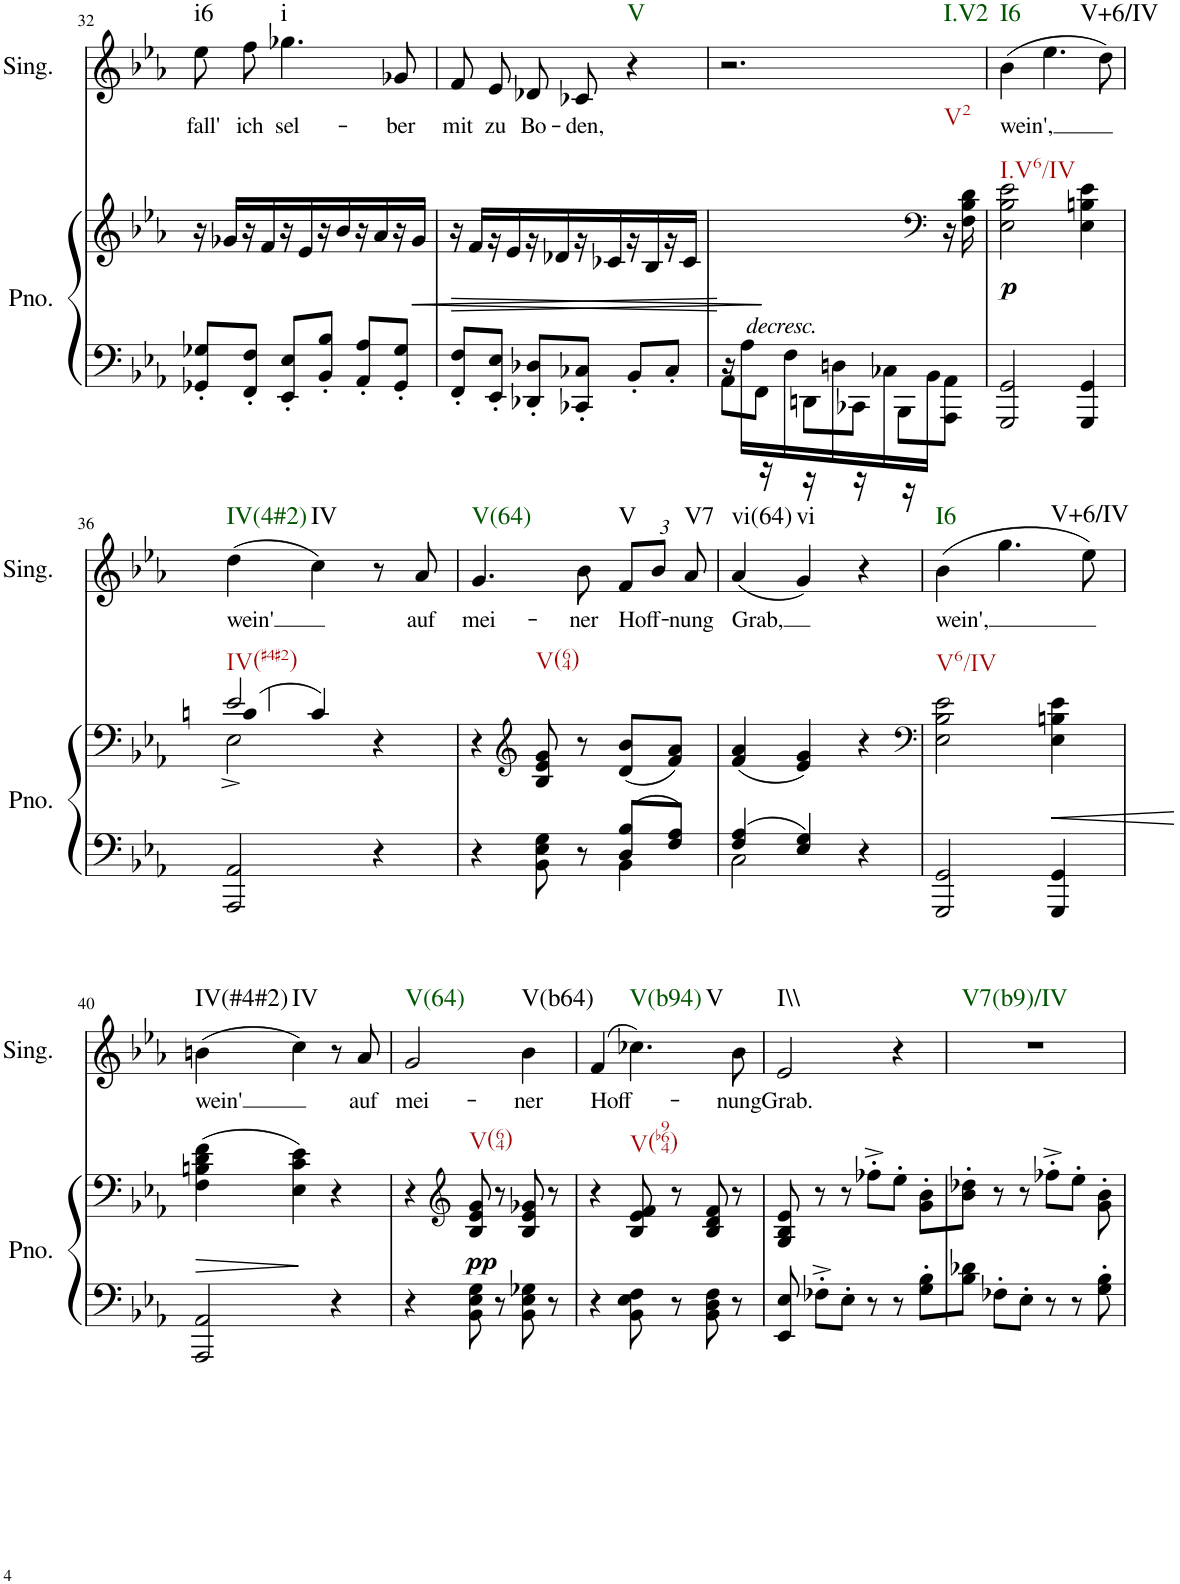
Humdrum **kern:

**kern	**kern	**dynam	**kern	**text	**harte
*part2	*part2	*part2	*part1	*part1	*part1
*staff3	*staff2	*staff2/3	*staff1	*staff1	*
*I"Pianoforte	*	*	*I"Singstimme	*	*
*I'Pno.	*	*	*I'Sing.	*	*
!!LO:PB:g=z
*clefF4	*clefG2	*	*clefG2	*	*
*k[b-e-a-]	*k[b-e-a-]	*	*k[b-e-a-]	*	*
*M3/4	*M3/4	*	*M3/4	*	*
=32	=32	=32	=32	=32	=32
!	!	!	!	!LO:LY:b	!LO:H:kt=i6
8GG-X/' 8G-X/'L	16r	.	8ee-\	fall'	N
.	16g-X/LL	.	.	.	.
!	!	!	!	!LO:LY:b	!
8FF/' 8F/'J	16r	.	8ff\	ich	.
.	16f/	.	.	.	.
!	!	!	!	!LO:LY:b	!LO:H:kt=i
8EE-/' 8E-/'L	16r	.	4.gg-X\	sel-	N
.	16e-/	.	.	.	.
8BB-/' 8B-/'J	16r	.	.	.	.
.	16b-/	.	.	.	.
8AA-/' 8A-/'L	16r	.	.	.	.
.	16a-/	.	.	.	.
!	!	!	!	!LO:LY:b	!
8GG-/' 8G-/'J	16r	.	8g-X/	-ber	.
!	!	!LO:HP:b	!	!	!
.	16g-/JJ	<	.	.	.
.	.	[	.	.	.
=33	=33	=33	=33	=33	=33
!	!	!LO:HP:b	!	!LO:LY:b	!
8FF/' 8F/'L	16r	>	8f/	mit	.
.	16f/LL	]	.	.	.
!	!	!	!	!LO:LY:b	!
8EE-/' 8E-/'J	16r	.	8e-/	zu	.
.	16e-/	.	.	.	.
!	!	!	!	!LO:LY:b	!
8DD-X/' 8D-X/'L	16r	.	8d-X/	Bo-	.
.	16d-X/	.	.	.	.
!	!	!	!	!LO:LY:b	!
8CC-X/' 8C-X/'J	16r	.	8c-X/	-den,	.
.	16c-X/	.	.	.	.
!	!	!	!	!	!LO:H:kt=V
8BB-'/L	16r	.	4r	.	N
.	16B-/	.	.	.	.
8C-'/J	16r	.	.	.	.
.	16c-/JJ	.	.	.	.
=34	=34	=34	=34	=34	=34
*^	*	*	*	*	*
!	!	!	!	!	!	!LO:H:kt=I.V2
16ryy	8AA-\L	16r	.	2.r	.	N
!	!	!LO:TX:b:i:t=decresc.	!	!	!	!
16A-\LL	.	16ryy	.	.	.	.
16ryy	8FF\J	16r	.	.	.	.
16F\	.	16ryy	.	.	.	.
16ryy	8DDn\L	16r	.	.	.	.
16Dn\	.	16ryy	.	.	.	.
16ryy	8CC-X\J	16r	.	.	.	.
16C-X\	.	16ryy	.	.	.	.
16ryy	8BBB-\L	16r	.	.	.	.
16BB-\JJ	.	16ryy	.	.	.	.
*	*	*clefF4	*	*	*	*
8ryy	8AAA-\ 8AA-\J	16r	.	.	.	.
.	.	16F\ 16B-\ 16d\	.	.	.	.
*v	*v	*	*	*	*	*
=35	=35	=35	=35	=35	=35
!	!	!LO:DY:b	!	!LO:LY:b	!LO:H:kt=I6
2GGG/ 2GG/	2E-\ 2B-\ 2e-\	p	(4b-\	wein',	N
!	!	!	!	!	!LO:H:kt=V+6/IV
.	.	.	4.ee-\	.	N
4GGG/ 4GG/	4E-\ 4Bn\ 4e-\	.	.	.	.
.	.	.	8dd\)	.	.
!!LO:LB:g=z
=36	=36	=36	=36	=36	=36
*	*^	*	*	*	*
*	*	*^	*	*	*	*
!	!	!	!	!	!	!LO:LY:b	!LO:H:kt=IV(4#2)
2AAA-/ 2AA-/	(4Bn/	2e-/	2E-^\	.	(4dd\	wein'	N
!	!	!	!	!	!	!	!LO:H:kt=IV
.	4c/)	.	.	.	4cc\)	.	N
4r	4r	4ryy	4ryy	.	8r	.	.
!	!	!	!	!	!	!LO:LY:b	!
.	.	.	.	.	8a-/	auf	.
*	*v	*v	*v	*	*	*	*
=37	=37	=37	=37	=37	=37
*^	*	*	*	*	*
!	!	!	!	!	!LO:LY:b	!LO:H:kt=V(64)
4r	2ryy	4r	.	4.g/	mei-	N
*	*	*clefG2	*	*	*	*
8BB-\ 8E-\ 8G\	.	8B-/ 8e-/ 8g/	.	.	.	.
!	!	!	!	!	!LO:LY:b	!
8r	.	8r	.	8b-\	-ner	.
*	*	*	*	*Xbrackettup	*	*
!	!	!	!	!	!LO:LY:b	!LO:H:kt=V
8D/ 8B-/L	4BB-\	(8d/ 8b-/L	.	12f/L	Hoff-	N
.	.	.	.	12b-/J	.	.
8F/ 8A-/J	.	8f/ 8a-/J)	.	.	.	.
!	!	!	!	!	!LO:LY:b	!LO:H:kt=V7
.	.	.	.	12a-/	-nung	N
=38	=38	=38	=38	=38	=38	=38
!	!	!	!	!	!LO:LY:b	!LO:H:kt=vi(64)
4F/ 4A-/	2C\	(4f/ 4a-/	.	(4a-/	Grab,	N
!	!	!	!	!	!	!LO:H:kt=vi
4E-/ 4G/	.	4e-/ 4g/)	.	4g/)	.	N
4r	4ryy	4r	.	4r	.	.
*v	*v	*	*	*	*	*
=39	=39	=39	=39	=39	=39
*	*clefF4	*	*	*	*
*^	*	*	*	*	*
!	!	!	!	!	!LO:LY:b	!LO:H:kt=I6
*v	*v	*	*	*	*	*
2GGG/ 2GG/	2E-\ 2B-\ 2e-\	.	(4b-\	wein',	N
!	!	!	!	!	!LO:H:kt=V+6/IV
.	.	.	4.gg\	.	N
!	!	!LO:HP:b	!	!	!
4GGG/ 4GG/	4E-\ 4Bn\ 4e-\	<	.	.	.
.	.	.	8ee-\)	.	.
.	.	[	.	.	.
!!LO:LB:g=z
=40	=40	=40	=40	=40	=40
!	!	!LO:HP:b	!	!LO:LY:b	!LO:H:kt=IV(#4#2)
2AAA-/ 2AA-/	(4F\ 4Bn\ 4d\ 4f\	>	(4bn\	wein'	N
!	!	!	!	!	!LO:H:kt=IV
.	4E-\ 4c\ 4e-\)	]	4cc\)	.	N
4r	4r	.	8r	.	.
!	!	!	!	!LO:LY:b	!
.	.	.	8a-/	auf	.
=41	=41	=41	=41	=41	=41
!	!	!	!	!LO:LY:b	!LO:H:kt=V(64)
4r	4r	.	2g/	mei-	N
*	*clefG2	*	*	*	*
!	!	!LO:DY:b	!	!	!
8BB-\ 8E-\ 8G\	8B-/ 8e-/ 8g/	pp	.	.	.
8r	8r	.	.	.	.
!	!	!	!	!LO:LY:b	!LO:H:kt=V(b64)
8BB-\ 8E-\ 8G-X\	8B-/ 8e-/ 8g-X/	.	4b-\	-ner	N
8r	8r	.	.	.	.
=42	=42	=42	=42	=42	=42
!	!	!	!	!LO:LY:b	!
4r	4r	.	(4f/	Hoff-	.
!	!	!	!	!	!LO:H:n=1:kt=V(b94)
!	!	!	!	!	!LO:H:n=2:kt=V
8BB-\ 8E-\ 8F\	8B-/ 8e-/ 8f/	.	4.cc-X\)	.	N N
8r	8r	.	.	.	.
8BB-\ 8D\ 8F\	8B-/ 8d/ 8f/	.	.	.	.
!	!	!	!	!LO:LY:b	!
8r	8r	.	8b-\	-nung	.
=43	=43	=43	=43	=43	=43
!	!	!	!	!LO:LY:b	!LO:H:kt=I\\
8EE-/ 8E-/	8G/ 8B-/ 8e-/	.	2e-/	Grab.	N
8F-X'^\L	8r	.	.	.	.
8E-'\J	8r	.	.	.	.
8r	8ff-X'^\L	.	.	.	.
8r	8ee-'\J	.	4r	.	.
8G\' 8B-\'L	8g\' 8b-\'L	.	.	.	.
=44	=44	=44	=44	=44	=44
!	!	!	!	!	!LO:H:kt=V7(b9)/IV
8B-\ 8d-X\J	8b-\' 8dd-X\'J	.	2.r	.	N
8F-X'\L	8r	.	.	.	.
8E-'\J	8r	.	.	.	.
8r	8ff-X'^\L	.	.	.	.
8r	8ee-'\J	.	.	.	.
8G\' 8B-\'	8g\' 8b-\'	.	.	.	.
=	=	=	=	=	=
*-	*-	*-	*-	*-	*-
